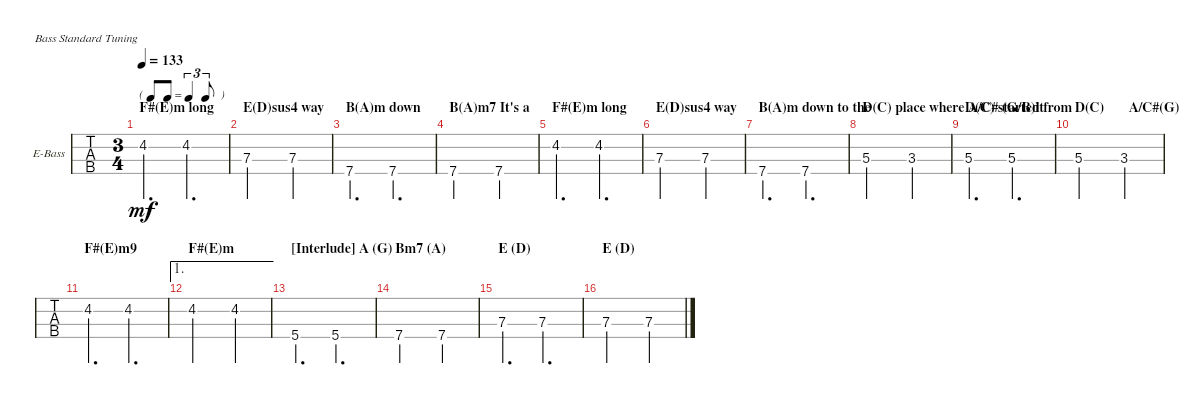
\bracketExtendMode groupsimilarinstruments
\firstSystemTrackNameOrientation horizontal
\otherSystemsTrackNameOrientation horizontal
\track ("Electric Bass" "E-Bass") {solo instrument electricbassfinger}
\staff {tabs}
\tuning (G2 D2 A1 E1)
\ts (3 4)
\tf triplet8th
\section ("" "F#(E)m long")
\tempo 133
\clef f4
\ks a
4.2.4{d dy mf} 4.2.4{d} |
\section ("" "E(D)sus4 way")
7.3.2 7.3.4 |
\section ("" "B(A)m down")
7.4.4{d} 7.4.4{d} |
\section ("" "B(A)m7 It's a")
7.4.2 7.4.4 |
\section ("" "F#(E)m long")
4.2.4{d} 4.2.4{d} |
\section ("" "E(D)sus4 way")
7.3.2 7.3.4 |
\section ("" "B(A)m down to the")
7.4.4{d} 7.4.4{d} |
\section ("" "D(C) place where A/C# (G/B)it")
5.3.2 3.3.4 |
\section ("" "D(C) started from")
5.3.4{d} 5.3.4{d} |
\section ("" "D(C)       A/C#(G)")
5.3.2 3.3.4 |
\section ("" "F#(E)m9")
4.2.4{d} 4.2.4{d} |
\ae 1
\section ("" "F#(E)m")
4.2.2 4.2.4 |
\section ("" "[Interlude] A (G)")
5.4.4{d} 5.4.4{d} |
\section ("" "Bm7 (A)")
7.4.2 7.4.4 |
\section ("" "E (D)")
7.3.4{d} 7.3.4{d} |
\section ("" "E (D)")
7.3.2 7.3.4
